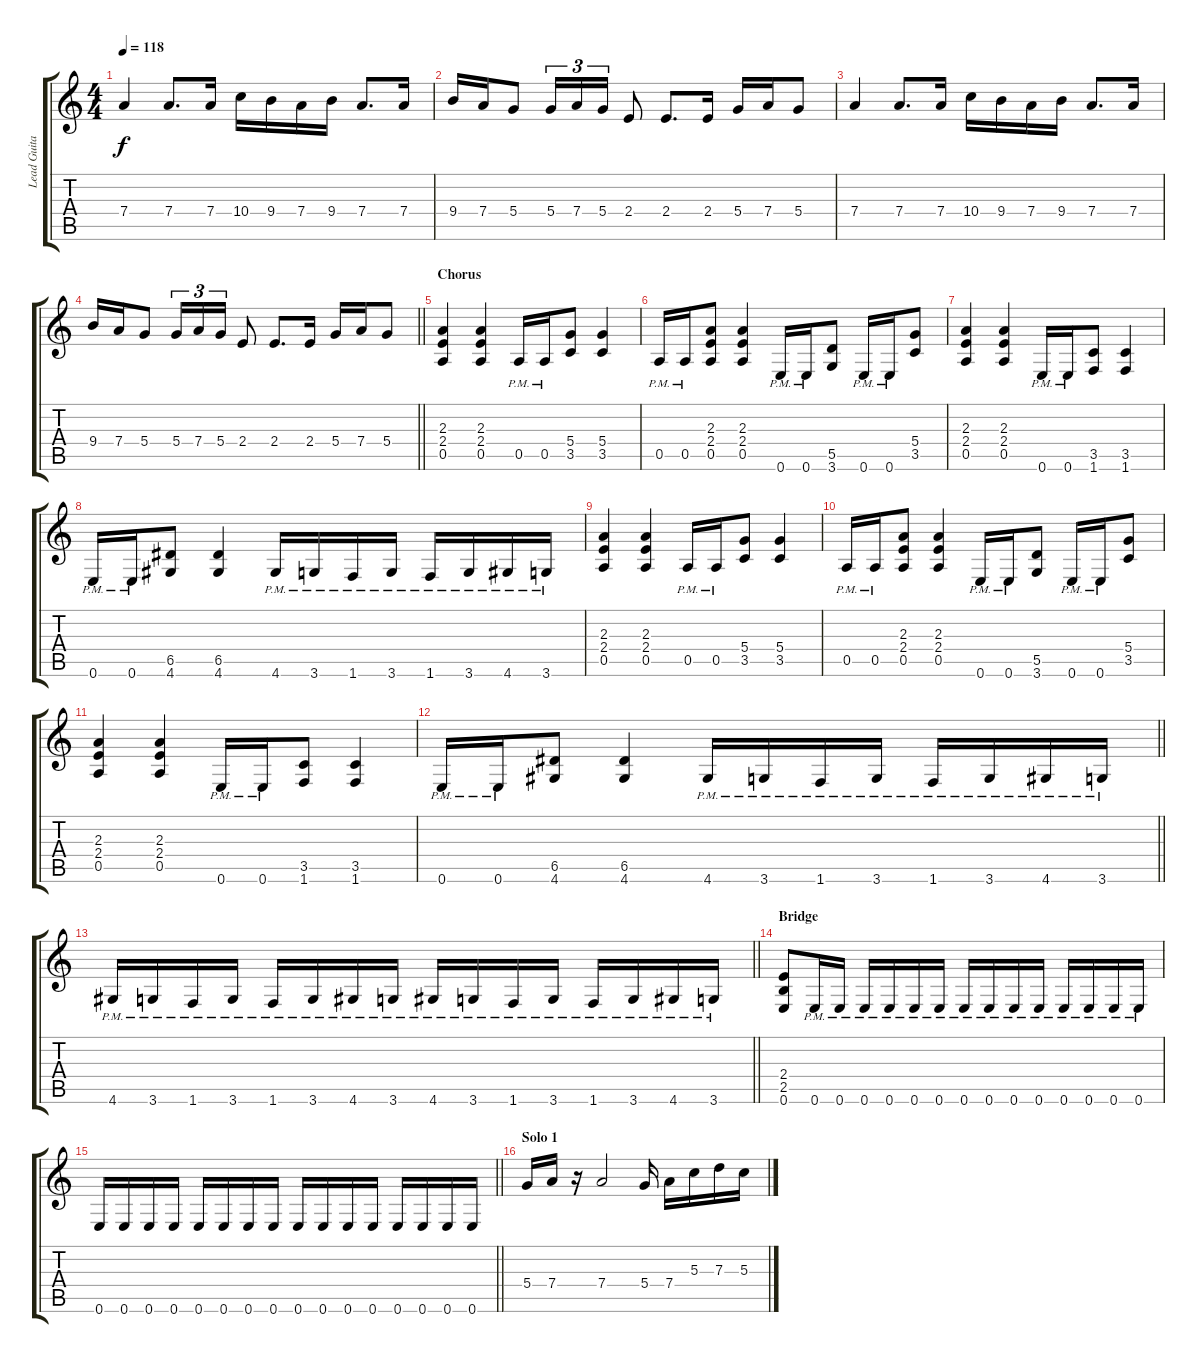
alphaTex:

\track ("Lead Guitar" "Lead Guita") {instrument overdrivenguitar}
\staff {score tabs}
\tuning (E4 B3 G3 D3 A2 E2) {hide}
\ts (4 4)
\tempo 118
\clef g2
\ks c
7.4.4{dy f} 7.4.8{d} 7.4.16 10.4.16 9.4.16 7.4.16 9.4.16 7.4.8{d} 7.4.16 |
9.4.16 7.4.16 5.4.8 5.4.16{tu (3 2)} 7.4.16{tu (3 2)} 5.4.16{tu (3 2)} 2.4.8 2.4.8{d} 2.4.16 5.4.16 7.4.16 5.4.8 |
7.4.4 7.4.8{d} 7.4.16 10.4.16 9.4.16 7.4.16 9.4.16 7.4.8{d} 7.4.16 |
\barLineRight lightlight
9.4.16 7.4.16 5.4.8 5.4.16{tu (3 2)} 7.4.16{tu (3 2)} 5.4.16{tu (3 2)} 2.4.8 2.4.8{d} 2.4.16 5.4.16 7.4.16 5.4.8 |
\section ("" "Chorus")
(2.3 2.4 0.5).4 (2.3 2.4 0.5).4 0.5{pm}.16 0.5{pm}.16 (5.4 3.5).8 (5.4 3.5).4 |
0.5{pm}.16 0.5{pm}.16 (2.3 2.4 0.5).8 (2.3 2.4 0.5).4 0.6{pm}.16 0.6{pm}.16 (5.5 3.6).8 0.6{pm}.16 0.6{pm}.16 (5.4 3.5).8 |
(2.3 2.4 0.5).4 (2.3 2.4 0.5).4 0.6{pm}.16 0.6{pm}.16 (3.5 1.6).8 (3.5 1.6).4 |
0.6{pm}.16 0.6{pm}.16 (6.5 4.6).8 (6.5 4.6).4 4.6{pm}.16 3.6{pm}.16 1.6{pm}.16 3.6{pm}.16 1.6{pm}.16 3.6{pm}.16 4.6{pm}.16 3.6{pm}.16 |
(2.3 2.4 0.5).4 (2.3 2.4 0.5).4 0.5{pm}.16 0.5{pm}.16 (5.4 3.5).8 (5.4 3.5).4 |
0.5{pm}.16 0.5{pm}.16 (2.3 2.4 0.5).8 (2.3 2.4 0.5).4 0.6{pm}.16 0.6{pm}.16 (5.5 3.6).8 0.6{pm}.16 0.6{pm}.16 (5.4 3.5).8 |
(2.3 2.4 0.5).4 (2.3 2.4 0.5).4 0.6{pm}.16 0.6{pm}.16 (3.5 1.6).8 (3.5 1.6).4 |
\barLineRight lightlight
0.6{pm}.16 0.6{pm}.16 (6.5 4.6).8 (6.5 4.6).4 4.6{pm}.16 3.6{pm}.16 1.6{pm}.16 3.6{pm}.16 1.6{pm}.16 3.6{pm}.16 4.6{pm}.16 3.6{pm}.16 |
\barLineRight lightlight
4.6{pm}.16 3.6{pm}.16 1.6{pm}.16 3.6{pm}.16 1.6{pm}.16 3.6{pm}.16 4.6{pm}.16 3.6{pm}.16 4.6{pm}.16 3.6{pm}.16 1.6{pm}.16 3.6{pm}.16 1.6{pm}.16 3.6{pm}.16 4.6{pm}.16 3.6{pm}.16 |
\section ("" "Bridge")
(2.4 2.5 0.6).8 0.6{pm}.16 0.6{pm}.16 0.6{pm}.16 0.6{pm}.16 0.6{pm}.16 0.6{pm}.16 0.6{pm}.16 0.6{pm}.16 0.6{pm}.16 0.6{pm}.16 0.6{pm}.16 0.6{pm}.16 0.6{pm}.16 0.6{pm}.16 |
\barLineRight lightlight
0.6.16 0.6.16 0.6.16 0.6.16 0.6.16 0.6.16 0.6.16 0.6.16 0.6.16 0.6.16 0.6.16 0.6.16 0.6.16 0.6.16 0.6.16 0.6.16 |
\section ("" "Solo 1")
5.4.16 7.4.16 r.16 7.4.2 5.4.16 7.4.16 5.3.16 7.3.16 5.3.16
